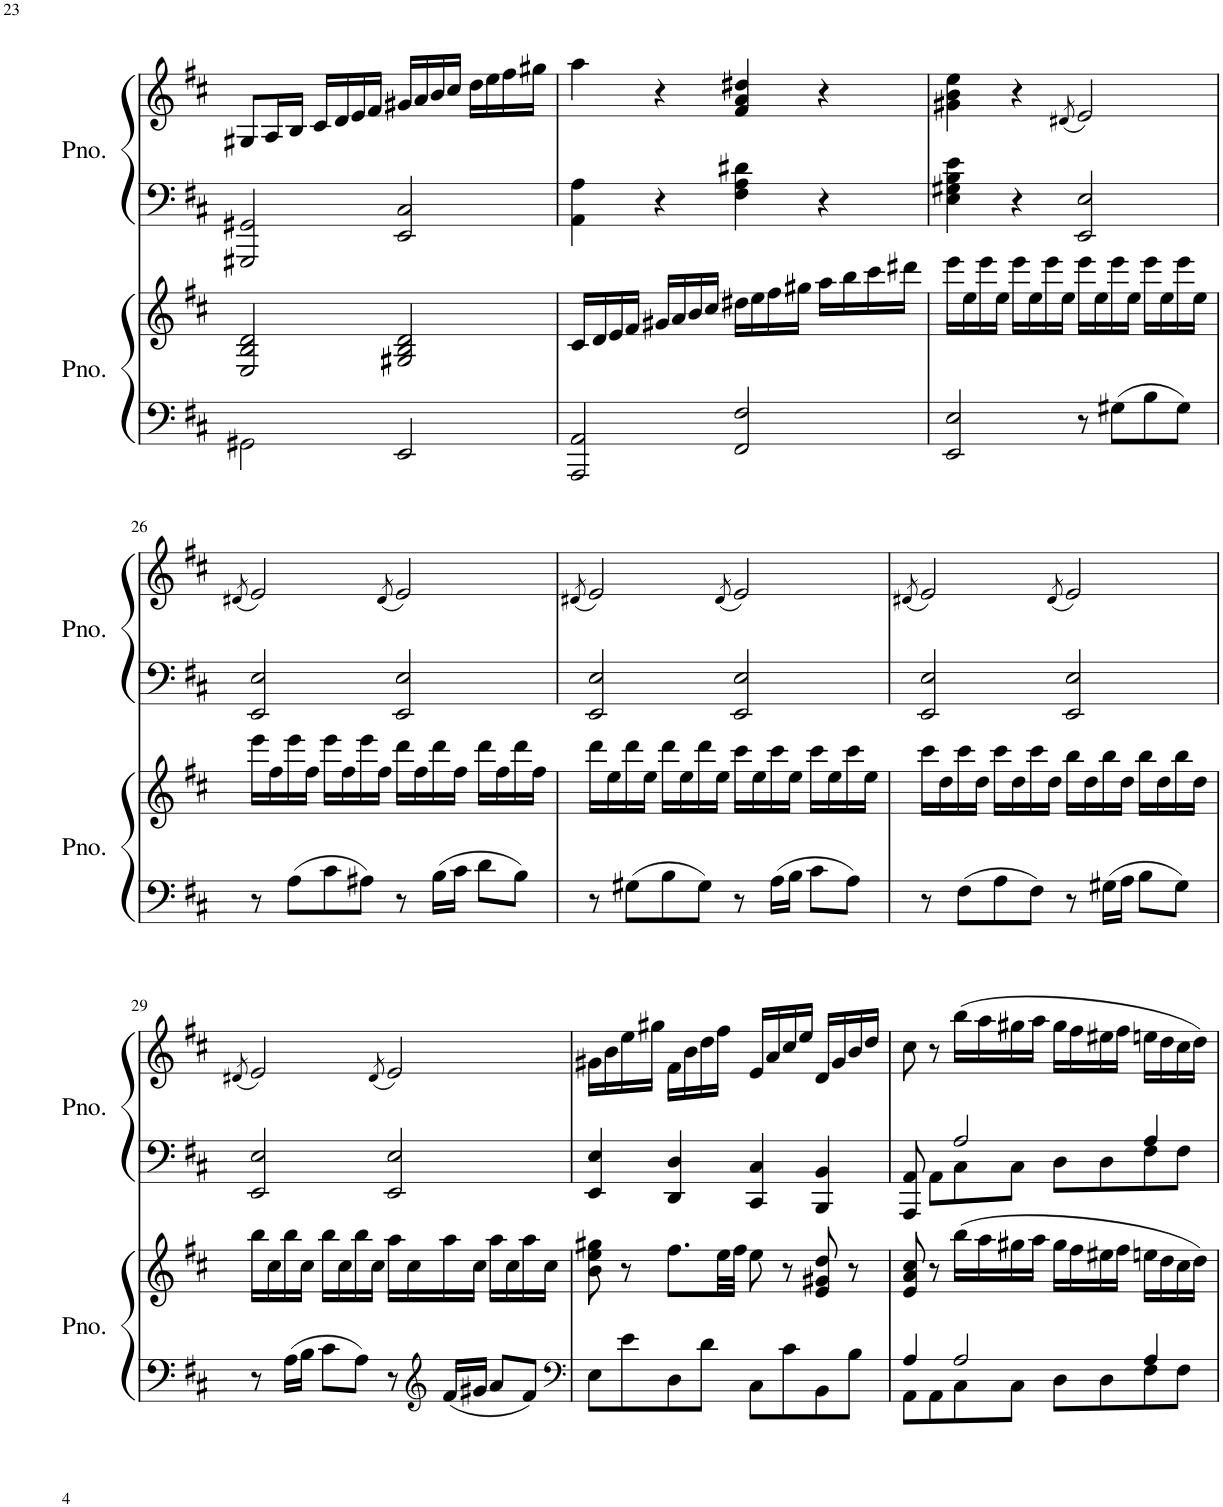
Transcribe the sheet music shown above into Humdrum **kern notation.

**kern	**kern	**kern	**kern
*part2	*part2	*part1	*part1
*staff4	*staff3	*staff2	*staff1
*I"Piano	*	*I"Piano	*
*I'Pno.	*	*I'Pno.	*
!!LO:PB:g=z
*clefF4	*clefG2	*clefF4	*clefG2
*k[f#c#]	*k[f#c#]	*k[f#c#]	*k[f#c#]
*M4/4	*M4/4	*M4/4	*M4/4
*met(c)	*met(c)	*met(c)	*met(c)
=23	=23	=23	=23
2GG#X\	2E/ 2B/ 2d/	2GGG#X/ 2GG#X/	8G#X/L
.	.	.	16A/L
.	.	.	16B/JJ
.	.	.	16c#/LL
.	.	.	16d/
.	.	.	16e/
.	.	.	16f#/JJ
2EE/	2G#X/ 2B/ 2d/	2EE/ 2C#/	16g#X/LL
.	.	.	16a/
.	.	.	16b/
.	.	.	16cc#/JJ
.	.	.	16dd\LL
.	.	.	16ee\
.	.	.	16ff#\
.	.	.	16gg#X\JJ
=24	=24	=24	=24
2AAA/ 2AA/	16c#/LL	4AA\ 4A\	4aa\
.	16d/	.	.
.	16e/	.	.
.	16f#/JJ	.	.
.	16g#X/LL	4r	4r
.	16a/	.	.
.	16b/	.	.
.	16cc#/JJ	.	.
2FF#/ 2F#/	16dd#X\LL	4F#\ 4A\ 4d#X\	4f#/ 4a/ 4dd#X/
.	16ee\	.	.
.	16ff#\	.	.
.	16gg#X\JJ	.	.
.	16aa\LL	4r	4r
.	16bb\	.	.
.	16ccc#\	.	.
.	16ddd#X\JJ	.	.
=25	=25	=25	=25
2EE/ 2E/	16eee\LL	4E\ 4G#X\ 4B\ 4e\	4g#X\ 4b\ 4ee\
.	16ee\	.	.
.	16eee\	.	.
.	16ee\JJ	.	.
.	16eee\LL	4r	4r
.	16ee\	.	.
.	16eee\	.	.
.	16ee\JJ	.	.
.	.	.	(8qd#X/
8r	16eee\LL	2EE/ 2E/	2e/)
.	16ee\	.	.
8G#X\L	16eee\	.	.
.	16ee\JJ	.	.
8B\	16eee\LL	.	.
.	16ee\	.	.
8G#\J	16eee\	.	.
.	16ee\JJ	.	.
!!LO:LB:g=z
=26	=26	=26	=26
.	.	.	(8qd#X/
8r	16eee\LL	2EE/ 2E/	2e/)
.	16ff#\	.	.
8A\L	16eee\	.	.
.	16ff#\JJ	.	.
8c#\	16eee\LL	.	.
.	16ff#\	.	.
8A#X\J	16eee\	.	.
.	16ff#\JJ	.	.
.	.	.	(8qd#/
8r	16ddd\LL	2EE/ 2E/	2e/)
.	16ff#\	.	.
16B\LL	16ddd\	.	.
16c#\JJ	16ff#\JJ	.	.
8d\L	16ddd\LL	.	.
.	16ff#\	.	.
8B\J	16ddd\	.	.
.	16ff#\JJ	.	.
=27	=27	=27	=27
.	.	.	(8qd#X/
8r	16ddd\LL	2EE/ 2E/	2e/)
.	16ee\	.	.
8G#X\L	16ddd\	.	.
.	16ee\JJ	.	.
8B\	16ddd\LL	.	.
.	16ee\	.	.
8G#\J	16ddd\	.	.
.	16ee\JJ	.	.
.	.	.	(8qd#/
8r	16ccc#\LL	2EE/ 2E/	2e/)
.	16ee\	.	.
16A\LL	16ccc#\	.	.
16B\JJ	16ee\JJ	.	.
8c#\L	16ccc#\LL	.	.
.	16ee\	.	.
8A\J	16ccc#\	.	.
.	16ee\JJ	.	.
=28	=28	=28	=28
.	.	.	(8qd#X/
8r	16ccc#\LL	2EE/ 2E/	2e/)
.	16dd\	.	.
8F#\L	16ccc#\	.	.
.	16dd\JJ	.	.
8A\	16ccc#\LL	.	.
.	16dd\	.	.
8F#\J	16ccc#\	.	.
.	16dd\JJ	.	.
.	.	.	(8qd#/
8r	16bb\LL	2EE/ 2E/	2e/)
.	16dd\	.	.
16G#X\LL	16bb\	.	.
16A\JJ	16dd\JJ	.	.
8B\L	16bb\LL	.	.
.	16dd\	.	.
8G#\J	16bb\	.	.
.	16dd\JJ	.	.
!!LO:LB:g=z
=29	=29	=29	=29
.	.	.	(8qd#X/
8r	16bb\LL	2EE/ 2E/	2e/)
.	16cc#\	.	.
16A\LL	16bb\	.	.
16B\JJ	16cc#\JJ	.	.
8c#\L	16bb\LL	.	.
.	16cc#\	.	.
8A\J	16bb\	.	.
.	16cc#\JJ	.	.
.	.	.	(8qd#/
8r	16aa\LL	2EE/ 2E/	2e/)
.	16cc#\	.	.
*clefG2	*	*	*
16f#/LL	16aa\	.	.
16g#X/JJ	16cc#\JJ	.	.
8a/L	16aa\LL	.	.
.	16cc#\	.	.
8f#/J	16aa\	.	.
.	16cc#\JJ	.	.
=30	=30	=30	=30
*clefF4	*	*	*
8E\L	8b\ 8ee\ 8gg#X\	4EE/ 4E/	16g#X\LL
.	.	.	16b\
8e\	8r	.	16ee\
.	.	.	16gg#X\JJ
8D\	8.ff#\L	4DD/ 4D/	16f#\LL
.	.	.	16b\
8d\J	.	.	16dd\
.	32ee\LL	.	16ff#\JJ
.	32ff#\JJJ	.	.
8C#\L	8ee\	4CC#/ 4C#/	16e/LL
.	.	.	16a/
8c#\	8r	.	16cc#/
.	.	.	16ee/JJ
8BB\	8e/ 8g#X/ 8dd/	4BBB/ 4BB/	16d/LL
.	.	.	16g#/
8B\J	8r	.	16b/
.	.	.	16dd/JJ
=31	=31	=31	=31
*^	*	*^	*
4A/	8AA\L	8e/ 8a/ 8cc#/	8AAA/ 8AA/	4ryy	8cc#\
.	8AA\	8r	8AA\L	.	8r
2A/	8C#\	(16bb\LL	8C#\	2A/	(16bb\LL
.	.	16aa\	.	.	16aa\
.	8C#\J	16gg#X\	8C#\J	.	16gg#X\
.	.	16aa\JJ	.	.	16aa\JJ
.	8D\L	16gg#\LL	8D\L	.	16gg#\LL
.	.	16ff#\	.	.	16ff#\
.	8D\	16ee#X\	8D\	.	16ee#X\
.	.	16ff#\JJ	.	.	16ff#\JJ
4A/	8F#\	16een\LL	8F#\	4A/	16een\LL
.	.	16dd\	.	.	16dd\
.	8F#\J	16cc#\	8F#\J	.	16cc#\
.	.	16dd\JJ)	.	.	16dd\JJ)
*v	*v	*	*v	*v	*
=	=	=	=
*-	*-	*-	*-
